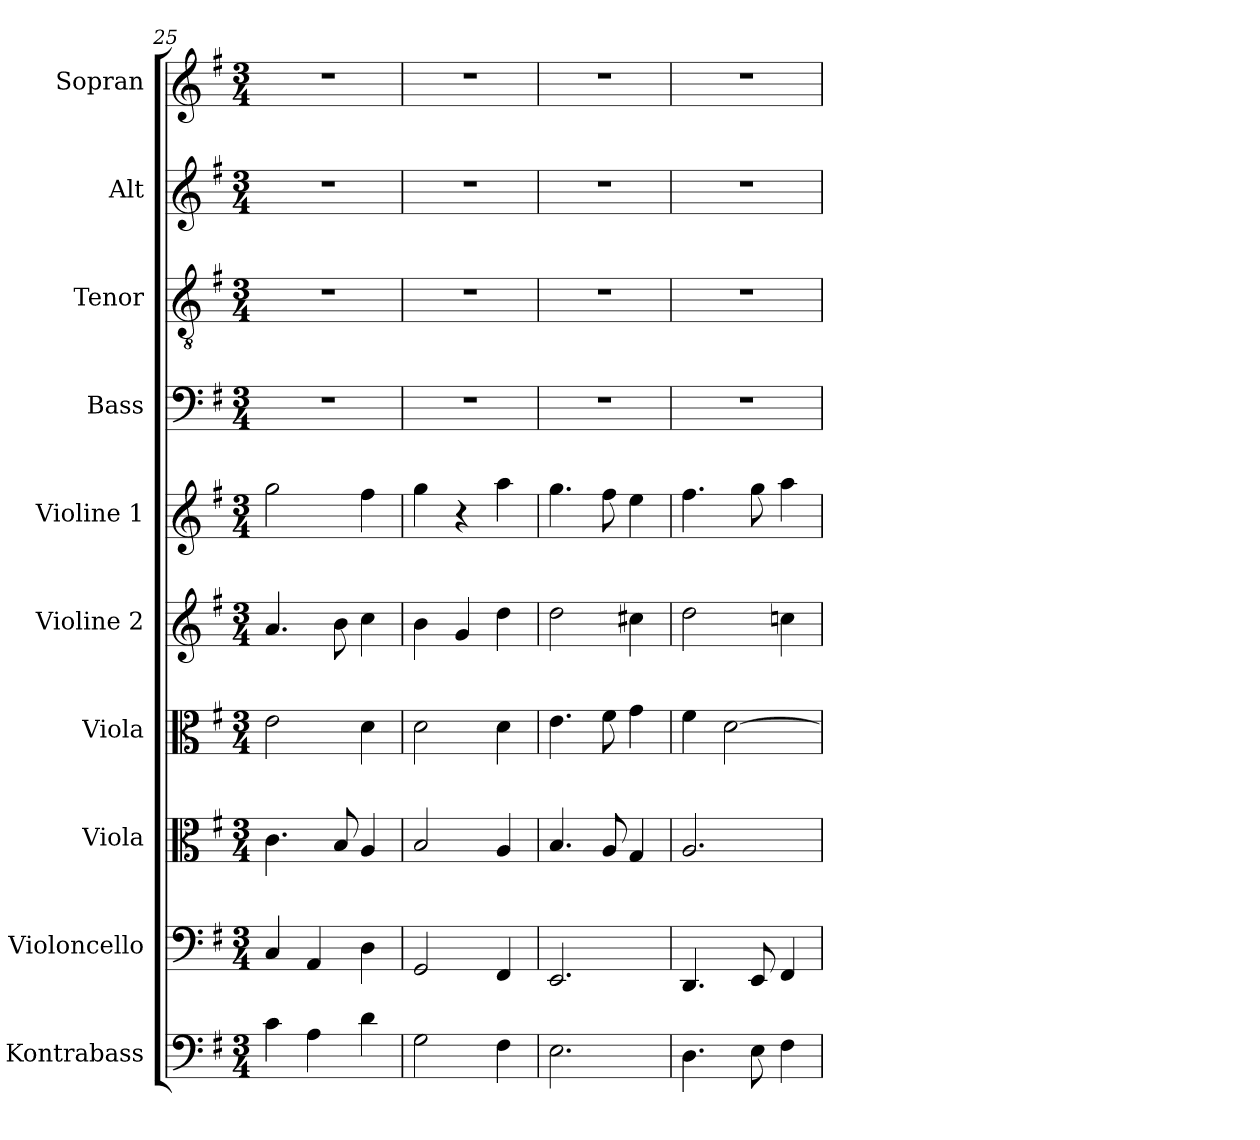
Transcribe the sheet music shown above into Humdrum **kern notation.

**kern	**kern	**kern	**kern	**kern	**kern	**kern	**kern	**kern	**kern
*part10	*part9	*part8	*part7	*part6	*part5	*part4	*part3	*part2	*part1
*staff10	*staff9	*staff8	*staff7	*staff6	*staff5	*staff4	*staff3	*staff2	*staff1
*I"Kontrabass	*I"Violoncello	*I"Viola	*I"Viola	*I"Violine 2	*I"Violine 1	*I"Bass	*I"Tenor	*I"Alt	*I"Sopran
*I'Kb.	*I'Vc.	*I'Vla.	*I'Vla.	*I'Vl. 2	*I'Vl. 1	*I'B.	*I'T.	*I'A.	*I'S.
*clefF4	*clefF4	*clefC3	*clefC3	*clefG2	*clefG2	*clefF4	*clefGv2	*clefG2	*clefG2
*ITrd7c12	*	*	*	*	*	*	*ITrd7c12	*	*
*k[f#]	*k[f#]	*k[f#]	*k[f#]	*k[f#]	*k[f#]	*k[f#]	*k[f#]	*k[f#]	*k[f#]
*G:	*G:	*G:	*G:	*G:	*G:	*G:	*G:	*G:	*G:
*M3/4	*M3/4	*M3/4	*M3/4	*M3/4	*M3/4	*M3/4	*M3/4	*M3/4	*M3/4
=25	=25	=25	=25	=25	=25	=25	=25	=25	=25
!	!	!	!	!	!	!LO:N:vis=1	!LO:N:vis=1	!LO:N:vis=1	!LO:N:vis=1
4Ci\	4Ci/	4.ci\	2ei\	4.ai/	2ggi\	2.r	2.r	2.r	2.r
4AAi\	4AAi/	.	.	.	.	.	.	.	.
.	.	8Bi/	.	8bi\	.	.	.	.	.
4Di\	4Di\	4Ai/	4di\	4cci\	4ff#i\	.	.	.	.
=26	=26	=26	=26	=26	=26	=26	=26	=26	=26
!	!	!	!	!	!	!LO:N:vis=1	!LO:N:vis=1	!LO:N:vis=1	!LO:N:vis=1
2GGi\	2GGi/	2Bi/	2di\	4bi\	4ggi\	2.r	2.r	2.r	2.r
.	.	.	.	4gi/	4r	.	.	.	.
4FF#i\	4FF#i/	4Ai/	4di\	4ddi\	4aai\	.	.	.	.
=27	=27	=27	=27	=27	=27	=27	=27	=27	=27
!	!	!	!	!	!	!LO:N:vis=1	!LO:N:vis=1	!LO:N:vis=1	!LO:N:vis=1
2.EEi\	2.EEi/	4.Bi/	4.ei\	2ddi\	4.ggi\	2.r	2.r	2.r	2.r
.	.	8Ai/	8f#i\	.	8ff#i\	.	.	.	.
.	.	4Gi/	4gi\	4cc#Xi\	4eei\	.	.	.	.
=28	=28	=28	=28	=28	=28	=28	=28	=28	=28
!	!	!	!	!	!	!LO:N:vis=1	!LO:N:vis=1	!LO:N:vis=1	!LO:N:vis=1
4.DDi\	4.DDi/	2.Ai/	4f#i\	2ddi\	4.ff#i\	2.r	2.r	2.r	2.r
.	.	.	[2di\	.	.	.	.	.	.
8EEi\	8EEi/	.	.	.	8ggi\	.	.	.	.
4FF#i\	4FF#i/	.	.	4ccni\	4aai\	.	.	.	.
=	=	=	=	=	=	=	=	=	=
*-	*-	*-	*-	*-	*-	*-	*-	*-	*-
